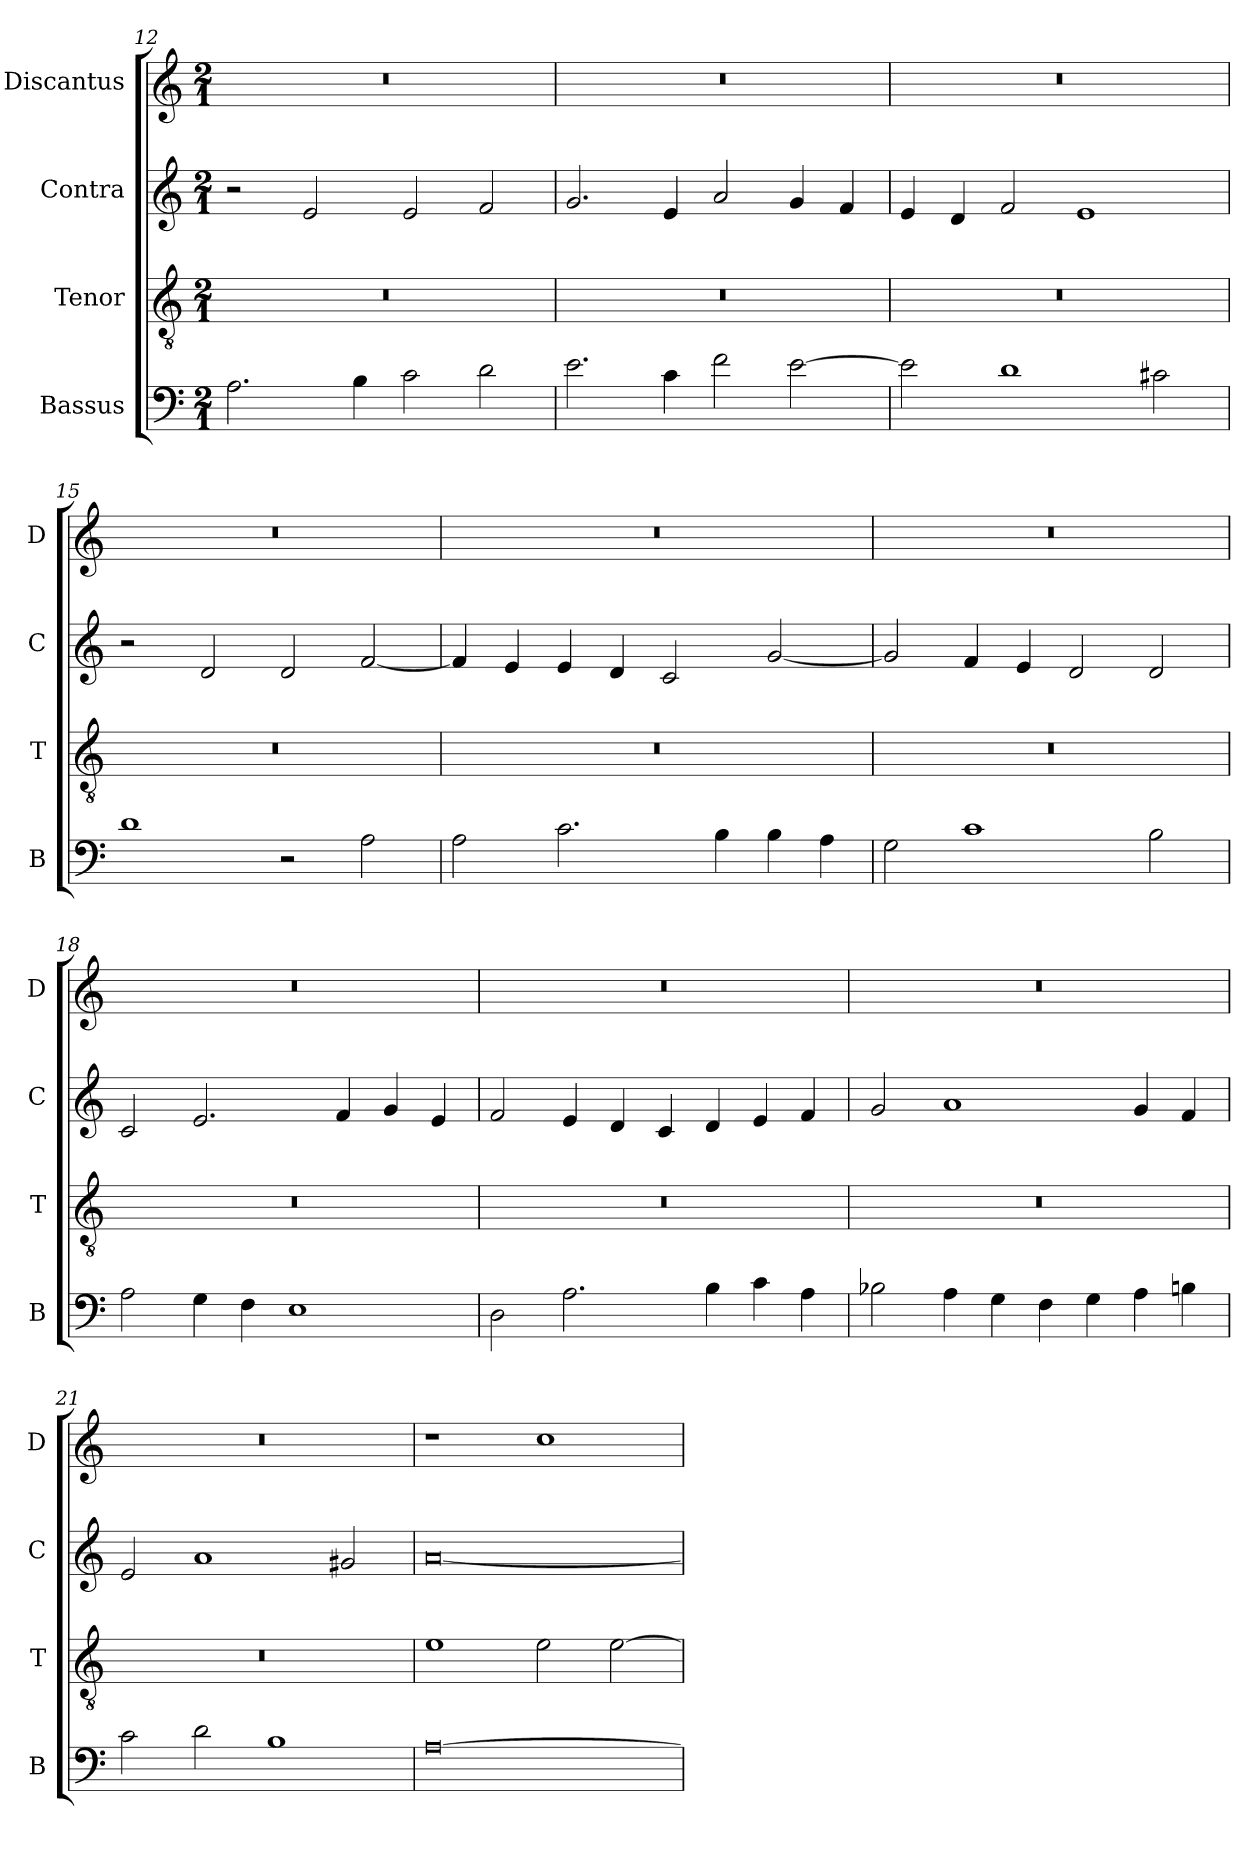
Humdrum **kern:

**kern	**kern	**kern	**kern
*part4	*part3	*part2	*part1
*staff4	*staff3	*staff2	*staff1
*I"Bassus	*I"Tenor	*I"Contra	*I"Discantus
*I'B	*I'T	*I'C	*I'D
*clefF4	*clefGv2	*clefG2	*clefG2
*k[]	*k[]	*k[]	*k[]
*M2/1	*M2/1	*M2/1	*M2/1
=12	=12	=12	=12
2.A\	0r	2r	0r
.	.	2e/	.
4B\	.	.	.
2c\	.	2e/	.
2d\	.	2f/	.
=13	=13	=13	=13
2.e\	0r	2.g/	0r
4c\	.	4e/	.
2f\	.	2a/	.
[2e\	.	4g/	.
.	.	4f/	.
=14	=14	=14	=14
2e\]	0r	4e/	0r
.	.	4d/	.
1d	.	2f/	.
.	.	1e	.
2c#X\	.	.	.
=15	=15	=15	=15
1d	0r	2r	0r
.	.	2d/	.
2r	.	2d/	.
2A\	.	[2f/	.
=16	=16	=16	=16
2A\	0r	4f/]	0r
.	.	4e/	.
2.c\	.	4e/	.
.	.	4d/	.
.	.	2c/	.
4B\	.	.	.
4B\	.	[2g/	.
4A\	.	.	.
=17	=17	=17	=17
2G\	0r	2g/]	0r
1c	.	4f/	.
.	.	4e/	.
.	.	2d/	.
2B\	.	2d/	.
=18	=18	=18	=18
2A\	0r	2c/	0r
4G\	.	2.e/	.
4F\	.	.	.
1E	.	.	.
.	.	4f/	.
.	.	4g/	.
.	.	4e/	.
=19	=19	=19	=19
2D\	0r	2f/	0r
2.A\	.	4e/	.
.	.	4d/	.
.	.	4c/	.
4B\	.	4d/	.
4c\	.	4e/	.
4A\	.	4f/	.
=20	=20	=20	=20
2B-X\	0r	2g/	0r
4A\	.	1a	.
4G\	.	.	.
4F\	.	.	.
4G\	.	.	.
4A\	.	4g/	.
4Bn\	.	4f/	.
=21	=21	=21	=21
2c\	0r	2e/	0r
2d\	.	1a	.
1B	.	.	.
.	.	2g#X/	.
=22	=22	=22	=22
[0A	1e	[0a	1r
.	2e\	.	1cc
.	[2e\	.	.
=	=	=	=
*-	*-	*-	*-
